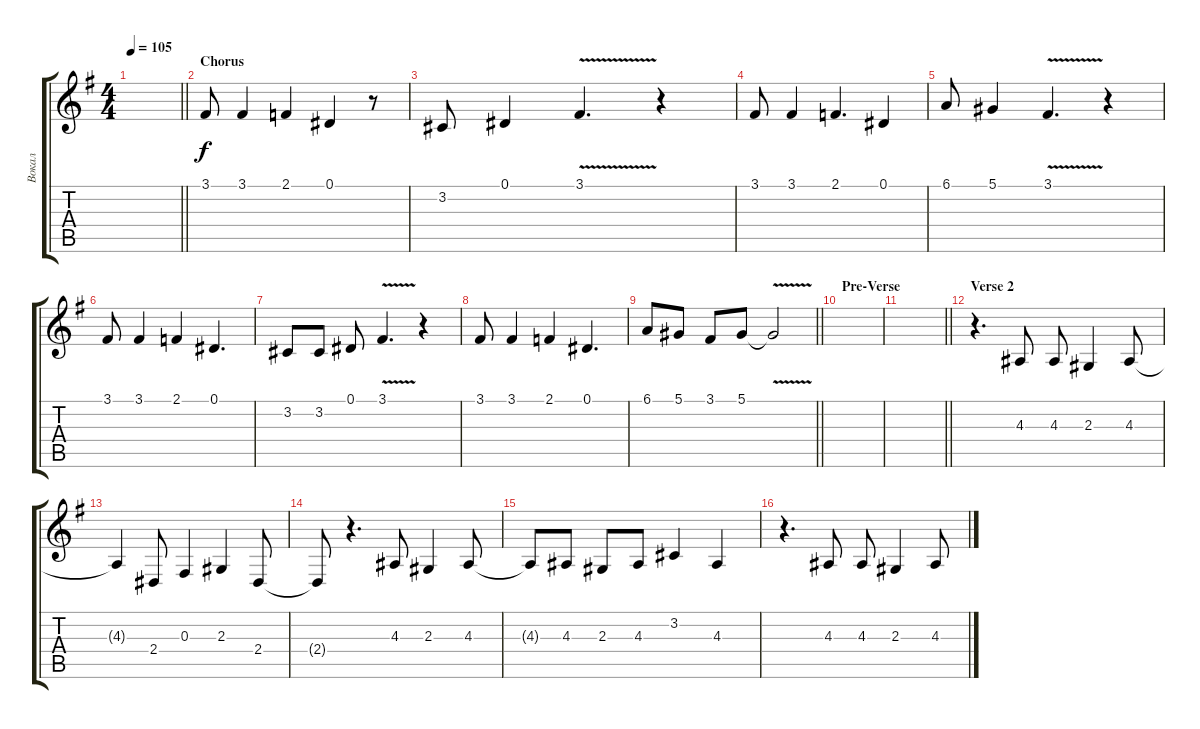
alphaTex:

\track ("Вокал" "Вокал") {instrument trumpet}
\staff {score tabs}
\tuning (Eb4 Bb3 Gb3 Db3 Ab2 Eb2) {hide}
\ts (4 4)
\tempo 105
\clef g2
\barLineRight lightlight
\ks eminor
|
\section ("" "Chorus")
3.1.8{dy f} 3.1.4 2.1.4 0.1.4 r.8 |
3.2.8 0.1.4 3.1{v}.4{d} r.4 |
3.1.8 3.1.4 2.1.4{d} 0.1.4 |
6.1.8 5.1.4 3.1{v}.4{d} r.4 |
3.1.8 3.1.4 2.1.4 0.1.4{d} |
3.2.8 3.2.8 0.1.8 3.1{v}.4{d} r.4 |
3.1.8 3.1.4 2.1.4 0.1.4{d} |
\barLineRight lightlight
6.1.8 5.1.8 3.1.8 5.1.8 5.1{v t}.2 |
\section ("" "Pre-Verse")
|
\barLineRight lightlight
|
\section ("" "Verse 2")
r.4{d} 4.3.8 4.3.8 2.3.4 4.3.8 |
4.3{t}.4 2.4.8 0.3.4 2.3.4 2.4.8 |
2.4{t}.8 r.4{d} 4.3.8 2.3.4 4.3.8 |
4.3{t}.8 4.3.8 2.3.8 4.3.8 3.2.4 4.3.4 |
r.4{d} 4.3.8 4.3.8 2.3.4 4.3.8
